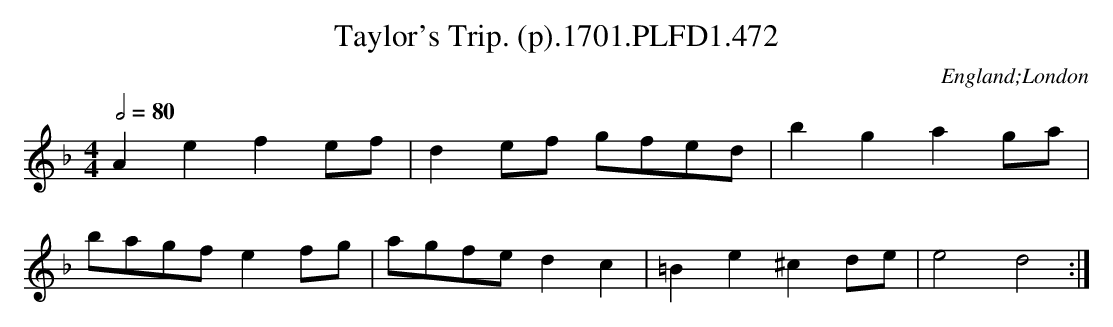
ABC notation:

X:1
T:Taylor's Trip. (p).1701.PLFD1.472
M:4/4
L:1/8
Q:1/2=80
O:England;London
K:F
A2e2f2ef|d2ef gfed|b2g2a2ga|
bagfe2fg|agfed2c2|=B2e2^c2de|e4d4:|
